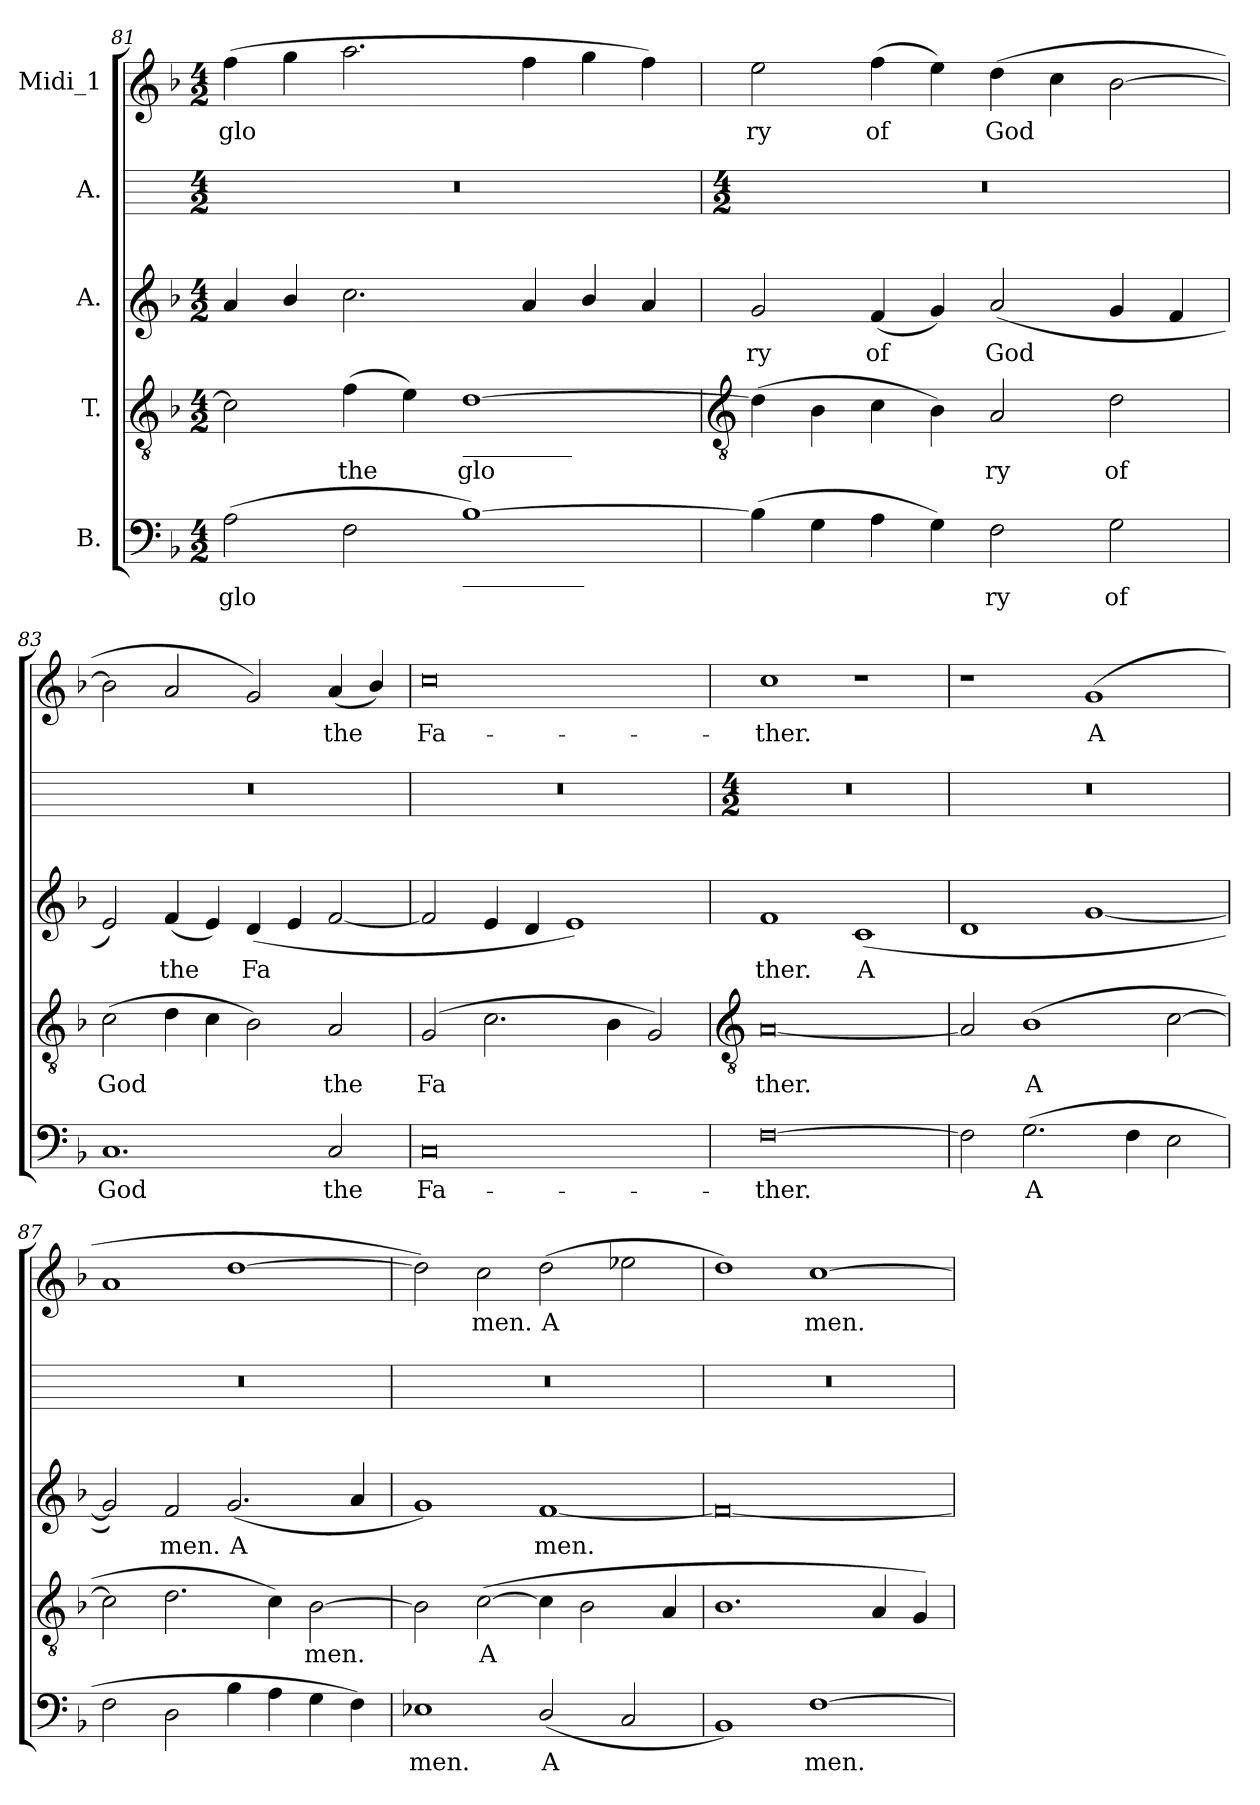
**kern	**text	**kern	**text	**kern	**text	**kern	**kern	**text
*part5	*part5	*part4	*part4	*part3	*part3	*part2	*part1	*part1
*staff5	*staff5	*staff4	*staff4	*staff3	*staff3	*staff2	*staff1	*staff1
*I"B.	*	*I"T.	*	*I"A.	*	*I"A.	*I"Midi_1	*
*clefF4	*	*clefGv2	*	*clefG2	*	*	*clefG2	*
*k[b-]	*	*k[b-]	*	*k[b-]	*	*	*k[b-]	*
*F:	*	*F:	*	*F:	*	*	*F:	*
*M4/2	*	*M4/2	*	*M4/2	*	*M4/2	*M4/2	*
=81	=81	=81	=81	=81	=81	=81	=81	=81
!	!LO:LY:b	!	!	!	!	!	!	!LO:LY:b
(>2A	glo	2c]	.	4a	.	0r	(>4ff	glo
.	.	.	.	4b-/	.	.	4gg	.
!	!	!	!LO:LY:b	!	!	!	!	!
2F	.	(>4f	the	2.cc	.	.	2.aa	.
.	.	4e)	.	.	.	.	.	.
!	!	!LO:TX:b:t=_________	!	!	!	!	!	!
!LO:TX:b:t=__________	!	!	!	!	!	!	!	!
!	!	!	!LO:LY:b	!	!	!	!	!
[1B-)	.	[1d	glo	.	.	.	.	.
.	.	.	.	4a	.	.	4ff	.
.	.	.	.	4b-/	.	.	4gg	.
.	.	.	.	4a	.	.	4ff)	.
!!LO:LB:g=z
=82	=82	=82	=82	=82	=82	=82	=82	=82
*	*	*clefGv2	*	*	*	*	*	*
*	*	*	*	*	*	*M4/2	*	*
!	!	!	!	!	!LO:LY:b	!	!	!LO:LY:b
(>4B-]	.	(>4d]	.	2g	ry	0r	2ee	ry
4G	.	4B-	.	.	.	.	.	.
!	!	!	!	!	!LO:LY:b	!	!	!LO:LY:b
4A	.	4c	.	(<4f	of	.	(>4ff	of
4G)	.	4B-)	.	4g)	.	.	4ee)	.
!	!LO:LY:b	!	!LO:LY:b	!	!LO:LY:b	!	!	!LO:LY:b
2F	ry	2A	ry	(<2a	God	.	(>4dd	God
.	.	.	.	.	.	.	4cc	.
!	!LO:LY:b	!	!LO:LY:b	!	!	!	!	!
2G	of	2d	of	4g	.	.	[2b-	.
.	.	.	.	4f	.	.	.	.
=83	=83	=83	=83	=83	=83	=83	=83	=83
!	!LO:LY:b	!	!LO:LY:b	!	!	!	!	!
1.C	God	(>2c	God	2e)	.	0r	2b-]	.
!	!	!	!	!	!LO:LY:b	!	!	!
.	.	4d	.	(<4f	the	.	2a	.
.	.	4c	.	4e)	.	.	.	.
!	!	!	!	!	!LO:LY:b	!	!	!
.	.	2B-)	.	(<4d	Fa	.	2g)	.
.	.	.	.	4e	.	.	.	.
!	!LO:LY:b	!	!LO:LY:b	!	!	!	!	!LO:LY:b
2C	the	2A	the	[2f	.	.	(<4a	the
.	.	.	.	.	.	.	4b-/)	.
=84	=84	=84	=84	=84	=84	=84	=84	=84
!	!LO:LY:b	!	!LO:LY:b	!	!	!	!	!LO:LY:b
0C	Fa-	(>2G	Fa	2f]	.	0r	0cc	Fa-
.	.	2.c	.	4e	.	.	.	.
.	.	.	.	4d	.	.	.	.
.	.	.	.	1e)	.	.	.	.
.	.	4B-	.	.	.	.	.	.
.	.	2G)	.	.	.	.	.	.
!!LO:LB:g=z
=85	=85	=85	=85	=85	=85	=85	=85	=85
*	*	*clefGv2	*	*	*	*	*	*
*	*	*	*	*	*	*M4/2	*	*
!	!LO:LY:b	!	!LO:LY:b	!	!LO:LY:b	!	!	!LO:LY:b
[0F	-ther.	[0A	ther.	1f	ther.	0r	1cc	-ther.
!	!	!	!	!	!LO:LY:b	!	!	!
.	.	.	.	(<1c	A	.	1r	.
=86	=86	=86	=86	=86	=86	=86	=86	=86
2F]	.	2A]	.	1d	.	0r	1r	.
!	!LO:LY:b	!	!LO:LY:b	!	!	!	!	!
(>2.G	A	(>1B-	A	.	.	.	.	.
!	!	!	!	!	!	!	!	!LO:LY:b
.	.	.	.	[1g	.	.	(<1g	A
4F	.	.	.	.	.	.	.	.
2E	.	[2c	.	.	.	.	.	.
=87	=87	=87	=87	=87	=87	=87	=87	=87
2F	.	2c]	.	2g])	.	0r	1a	.
!	!	!	!	!	!LO:LY:b	!	!	!
2D	.	2.d	.	2f	men.	.	.	.
!	!	!	!	!	!LO:LY:b	!	!	!
4B-	.	.	.	(<2.g	A	.	[1dd	.
4A	.	4c)	.	.	.	.	.	.
!	!	!	!LO:LY:b	!	!	!	!	!
4G	.	[2B-	men.	.	.	.	.	.
4F)	.	.	.	4a	.	.	.	.
=88	=88	=88	=88	=88	=88	=88	=88	=88
!	!LO:LY:b	!	!	!	!	!	!	!
1E-X	men.	2B-]	.	1g)	.	0r	2dd])	.
!	!	!	!LO:LY:b	!	!	!	!	!LO:LY:b
.	.	(<[2c	A	.	.	.	2cc	men.
!	!LO:LY:b	!	!	!	!LO:LY:b	!	!	!LO:LY:b
(<2D/	A	4c]	.	[1f	men.	.	(>2dd	A
.	.	2B-	.	.	.	.	.	.
2C	.	.	.	.	.	.	2ee-X	.
.	.	4A	.	.	.	.	.	.
=89	=89	=89	=89	=89	=89	=89	=89	=89
1BB-)	.	1.B-	.	0f_	.	0r	1dd)	.
!	!LO:LY:b	!	!	!	!	!	!	!LO:LY:b
[1F	men.	.	.	.	.	.	[1cc	men.
.	.	4A	.	.	.	.	.	.
.	.	4G)	.	.	.	.	.	.
=	=	=	=	=	=	=	=	=
*-	*-	*-	*-	*-	*-	*-	*-	*-
